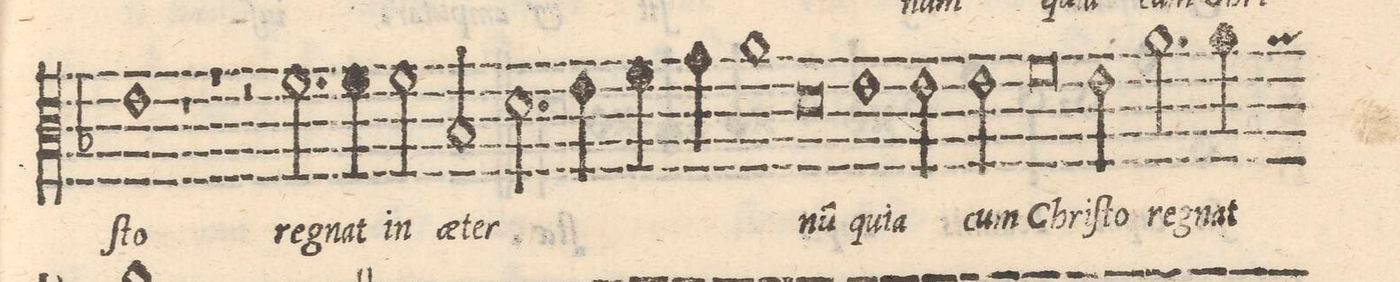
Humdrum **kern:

**kern	**text
*I"TENORE	*
*clefC3	*
*k[b-]	*
*met(C|)	*
*M2/2	*
*custos:e	*
=73-	=73-
1e	-ſto
=74-	=74-
1r	.
=75-	=75-
1r	.
=76-	=76-
2r	.
2.f\	re-
=77-	=77-
4f\	-gnat
2f\	in
=78-	=78-
2B-/	ae-
2.d\	-ter-
=79-	=79-
4e\	.
4f\	.
4g\	.
=80-	=80-
1a	.
=81-	=81-
0d	-nu[m]
=82-	=82-
=83-	=83-
1e	qui-
=84-	=84-
2e\	-a
2e\	cum
=85-	=85-
0f	Chri-
=86-	=86-
=87-	=87-
2e\	ſto
2.a\	re-
=88-	=88-
4a\	-gnat
*-	*-
